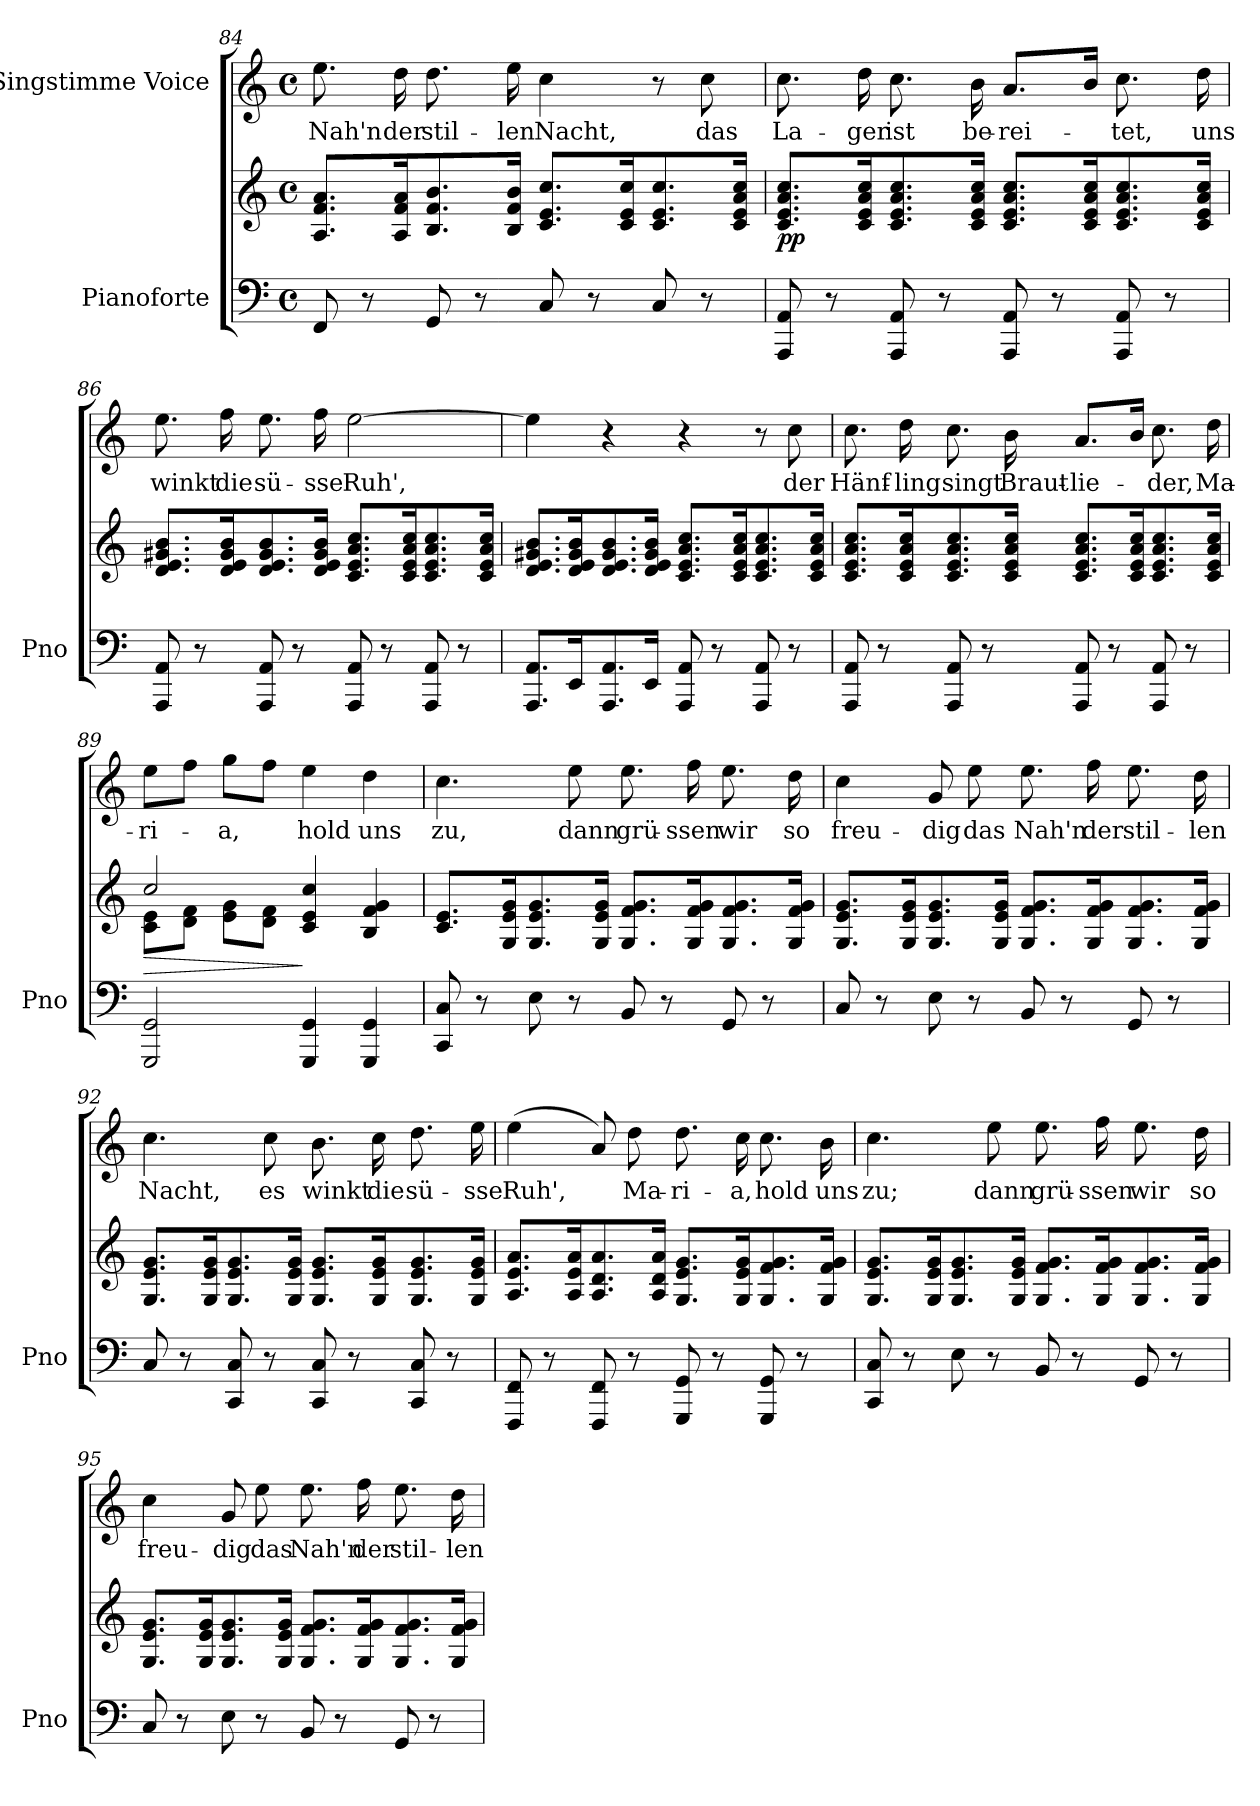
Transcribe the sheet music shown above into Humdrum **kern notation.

**kern	**kern	**dynam	**kern	**text
*part2	*part2	*part2	*part1	*part1
*staff3	*staff2	*staff2/3	*staff1	*staff1
*I"Pianoforte	*	*	*I"Singstimme Voice	*
*I'Pno	*	*	*	*
*clefF4	*clefG2	*	*clefG2	*
*k[]	*k[]	*	*k[]	*
*M4/4	*M4/4	*	*M4/4	*
*met(c)	*met(c)	*	*met(c)	*
=84	=84	=84	=84	=84
8FF/	8.A/ 8.f/ 8.a/L	.	8.ee\	Nah'n
8r	.	.	.	.
.	16A/ 16f/ 16a/K	.	16dd\	der
8GG/	8.B/ 8.f/ 8.b/	.	8.dd\	stil-
8r	.	.	.	.
.	16B/ 16f/ 16b/Jk	.	16ee\	-len
8C/	8.c/ 8.e/ 8.cc/L	.	4cc\	Nacht,
8r	.	.	.	.
.	16c/ 16e/ 16cc/K	.	.	.
8C/	8.c/ 8.e/ 8.cc/	.	8r	.
8r	.	.	8cc\	das
.	16c/ 16e/ 16a/ 16cc/Jk	.	.	.
=85	=85	=85	=85	=85
!	!	!LO:DY:b	!	!
8AAA/ 8AA/	8.c/ 8.e/ 8.a/ 8.cc/L	pp	8.cc\	La-
8r	.	.	.	.
.	16c/ 16e/ 16a/ 16cc/K	.	16dd\	-ger
8AAA/ 8AA/	8.c/ 8.e/ 8.a/ 8.cc/	.	8.cc\	ist
8r	.	.	.	.
.	16c/ 16e/ 16a/ 16cc/Jk	.	16b\	be-
8AAA/ 8AA/	8.c/ 8.e/ 8.a/ 8.cc/L	.	8.a/L	-rei-
8r	.	.	.	.
.	16c/ 16e/ 16a/ 16cc/K	.	16b/Jk	.
8AAA/ 8AA/	8.c/ 8.e/ 8.a/ 8.cc/	.	8.cc\	-tet,
8r	.	.	.	.
.	16c/ 16e/ 16a/ 16cc/Jk	.	16dd\	uns
=86	=86	=86	=86	=86
8AAA/ 8AA/	8.d/ 8.e/ 8.g#X/ 8.b/L	.	8.ee\	winkt
8r	.	.	.	.
.	16d/ 16e/ 16g#/ 16b/K	.	16ff\	die
8AAA/ 8AA/	8.d/ 8.e/ 8.g#/ 8.b/	.	8.ee\	sü-
8r	.	.	.	.
.	16d/ 16e/ 16g#/ 16b/Jk	.	16ff\	-sse
8AAA/ 8AA/	8.c/ 8.e/ 8.a/ 8.cc/L	.	[2ee\	Ruh',
8r	.	.	.	.
.	16c/ 16e/ 16a/ 16cc/K	.	.	.
8AAA/ 8AA/	8.c/ 8.e/ 8.a/ 8.cc/	.	.	.
8r	.	.	.	.
.	16c/ 16e/ 16a/ 16cc/Jk	.	.	.
=87	=87	=87	=87	=87
8.AAA/ 8.AA/L	8.d/ 8.e/ 8.g#X/ 8.b/L	.	4ee\]	.
16EE/K	16d/ 16e/ 16g#/ 16b/K	.	.	.
8.AAA/ 8.AA/	8.d/ 8.e/ 8.g#/ 8.b/	.	4r	.
16EE/Jk	16d/ 16e/ 16g#/ 16b/Jk	.	.	.
8AAA/ 8AA/	8.c/ 8.e/ 8.a/ 8.cc/L	.	4r	.
8r	.	.	.	.
.	16c/ 16e/ 16a/ 16cc/K	.	.	.
8AAA/ 8AA/	8.c/ 8.e/ 8.a/ 8.cc/	.	8r	.
8r	.	.	8cc\	der
.	16c/ 16e/ 16a/ 16cc/Jk	.	.	.
=88	=88	=88	=88	=88
8AAA/ 8AA/	8.c/ 8.e/ 8.a/ 8.cc/L	.	8.cc\	Hänf-
8r	.	.	.	.
.	16c/ 16e/ 16a/ 16cc/K	.	16dd\	-ling
8AAA/ 8AA/	8.c/ 8.e/ 8.a/ 8.cc/	.	8.cc\	singt
8r	.	.	.	.
.	16c/ 16e/ 16a/ 16cc/Jk	.	16b\	Braut-
8AAA/ 8AA/	8.c/ 8.e/ 8.a/ 8.cc/L	.	8.a/L	-lie-
8r	.	.	.	.
.	16c/ 16e/ 16a/ 16cc/K	.	16b/Jk	.
8AAA/ 8AA/	8.c/ 8.e/ 8.a/ 8.cc/	.	8.cc\	-der,
8r	.	.	.	.
.	16c/ 16e/ 16a/ 16cc/Jk	.	16dd\	Ma-
=89	=89	=89	=89	=89
!	!	!LO:HP:b	!	!
*	*^	*	*	*
2GGG/ 2GG/	2cc/	8c\ 8e\L	>	8ee\L	-ri-
.	.	8d\ 8f\J	.	8ff\J	.
.	.	8e\ 8g\L	.	8gg\L	-a,
.	.	8d\ 8f\J	.	8ff\J	.
4GGG/ 4GG/	4c/ 4e/ 4cc/	2ryy	]	4ee\	hold
4GGG/ 4GG/	4B/ 4f/ 4g/	.	.	4dd\	uns
*	*v	*v	*	*	*
=90	=90	=90	=90	=90
8CC/ 8C/	8.c/ 8.e/L	.	4.cc\	zu,
8r	.	.	.	.
.	16G/ 16e/ 16g/K	.	.	.
8E\	8.G/ 8.e/ 8.g/	.	.	.
8r	.	.	8ee\	dann
.	16G/ 16e/ 16g/Jk	.	.	.
8BB/	8.G/ 8.f/ 8.g/L	.	8.ee\	grü-
8r	.	.	.	.
.	16G/ 16f/ 16g/K	.	16ff\	-ssen
8GG/	8.G/ 8.f/ 8.g/	.	8.ee\	wir
8r	.	.	.	.
.	16G/ 16f/ 16g/Jk	.	16dd\	so
=91	=91	=91	=91	=91
8C/	8.G/ 8.e/ 8.g/L	.	4cc\	freu-
8r	.	.	.	.
.	16G/ 16e/ 16g/K	.	.	.
8E\	8.G/ 8.e/ 8.g/	.	8g/	-dig
8r	.	.	8ee\	das
.	16G/ 16e/ 16g/Jk	.	.	.
8BB/	8.G/ 8.f/ 8.g/L	.	8.ee\	Nah'n
8r	.	.	.	.
.	16G/ 16f/ 16g/K	.	16ff\	der
8GG/	8.G/ 8.f/ 8.g/	.	8.ee\	stil-
8r	.	.	.	.
.	16G/ 16f/ 16g/Jk	.	16dd\	-len
=92	=92	=92	=92	=92
8C/	8.G/ 8.e/ 8.g/L	.	4.cc\	Nacht,
8r	.	.	.	.
.	16G/ 16e/ 16g/K	.	.	.
8CC/ 8C/	8.G/ 8.e/ 8.g/	.	.	.
8r	.	.	8cc\	es
.	16G/ 16e/ 16g/Jk	.	.	.
8CC/ 8C/	8.G/ 8.e/ 8.g/L	.	8.b\	winkt
8r	.	.	.	.
.	16G/ 16e/ 16g/K	.	16cc\	die
8CC/ 8C/	8.G/ 8.e/ 8.g/	.	8.dd\	sü-
8r	.	.	.	.
.	16G/ 16e/ 16g/Jk	.	16ee\	-sse
=93	=93	=93	=93	=93
8FFF/ 8FF/	8.A/ 8.e/ 8.a/L	.	(4ee\	Ruh',
8r	.	.	.	.
.	16A/ 16e/ 16a/K	.	.	.
8FFF/ 8FF/	8.A/ 8.d/ 8.a/	.	8a/)	.
8r	.	.	8dd\	Ma-
.	16A/ 16d/ 16a/Jk	.	.	.
8GGG/ 8GG/	8.G/ 8.e/ 8.g/L	.	8.dd\	-ri-
8r	.	.	.	.
.	16G/ 16e/ 16g/K	.	16cc\	-a,
8GGG/ 8GG/	8.G/ 8.f/ 8.g/	.	8.cc\	hold
8r	.	.	.	.
.	16G/ 16f/ 16g/Jk	.	16b\	uns
=94	=94	=94	=94	=94
8CC/ 8C/	8.G/ 8.e/ 8.g/L	.	4.cc\	zu;
8r	.	.	.	.
.	16G/ 16e/ 16g/K	.	.	.
8E\	8.G/ 8.e/ 8.g/	.	.	.
8r	.	.	8ee\	dann
.	16G/ 16e/ 16g/Jk	.	.	.
8BB/	8.G/ 8.f/ 8.g/L	.	8.ee\	grü-
8r	.	.	.	.
.	16G/ 16f/ 16g/K	.	16ff\	-ssen
8GG/	8.G/ 8.f/ 8.g/	.	8.ee\	wir
8r	.	.	.	.
.	16G/ 16f/ 16g/Jk	.	16dd\	so
=95	=95	=95	=95	=95
8C/	8.G/ 8.e/ 8.g/L	.	4cc\	freu-
8r	.	.	.	.
.	16G/ 16e/ 16g/K	.	.	.
8E\	8.G/ 8.e/ 8.g/	.	8g/	-dig
8r	.	.	8ee\	das
.	16G/ 16e/ 16g/Jk	.	.	.
8BB/	8.G/ 8.f/ 8.g/L	.	8.ee\	Nah'n
8r	.	.	.	.
.	16G/ 16f/ 16g/K	.	16ff\	der
8GG/	8.G/ 8.f/ 8.g/	.	8.ee\	stil-
8r	.	.	.	.
.	16G/ 16f/ 16g/Jk	.	16dd\	-len
=	=	=	=	=
*-	*-	*-	*-	*-
